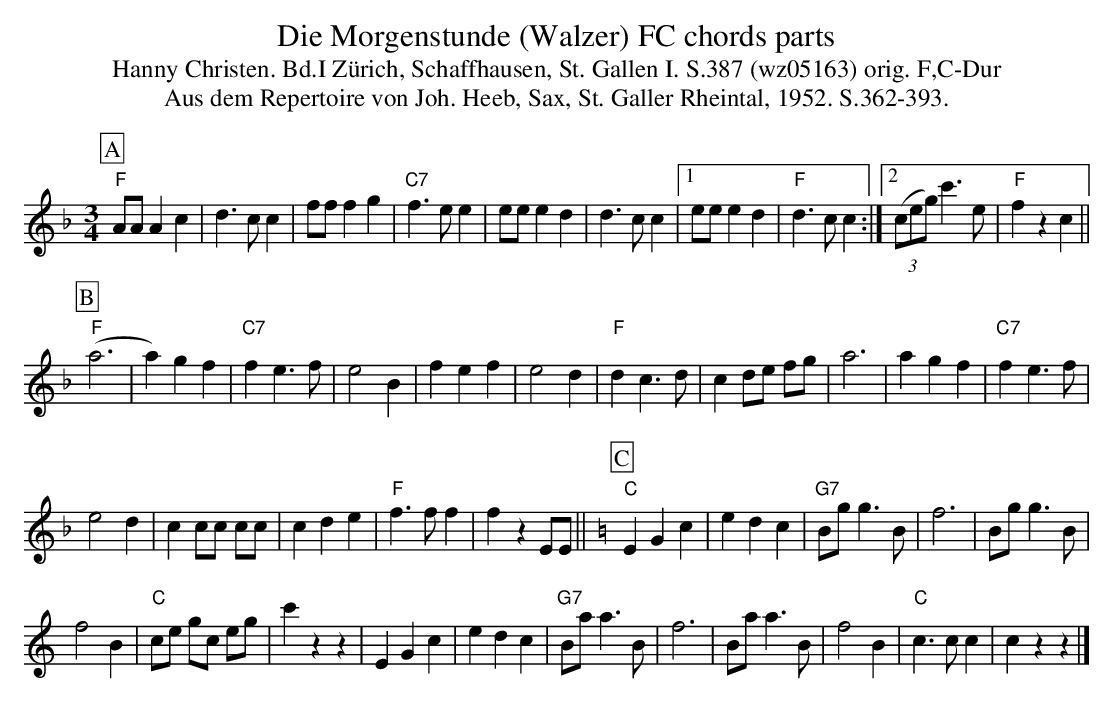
X:1
T: Die Morgenstunde (Walzer) FC chords parts
T:Hanny Christen. Bd.I Zürich, Schaffhausen, St. Gallen I. S.387 (wz05163) orig. F,C-Dur
T: Aus dem Repertoire von Joh. Heeb, Sax, St. Galler Rheintal, 1952. S.362-393.
M:3/4
L:1/4
K:F %%MIDI gchordon
[P:A] "F"A/A/ Ac | d>cc | f/f/fg | "C7"f>ee | e/e/ed | d>cc |1 e/e/ ed | "F"d>cc :|2 ((3c/e/g/) c'>e | "F"fzc ||
[P:B] "F"(a3 | a)gf | "C7"fe>f | e2B | fef | e2d | "F"dc>d | cd/e/ f/g/ | a3 | agf | "C7"fe>f |
e2d | cc/c/ c/c/ | cde | "F"f>ff | fzE/E/ || [K:C] [P:C] "C"EGc | edc | "G7"B/g/g>B | f3 | B/g/g>B |
f2B | "C"c/e/ g/c/ e/g/ | c'zz | EGc | edc | "G7"B/a/a>B | f3 | B/a/a>B | f2B | "C"c>cc | czz |]
